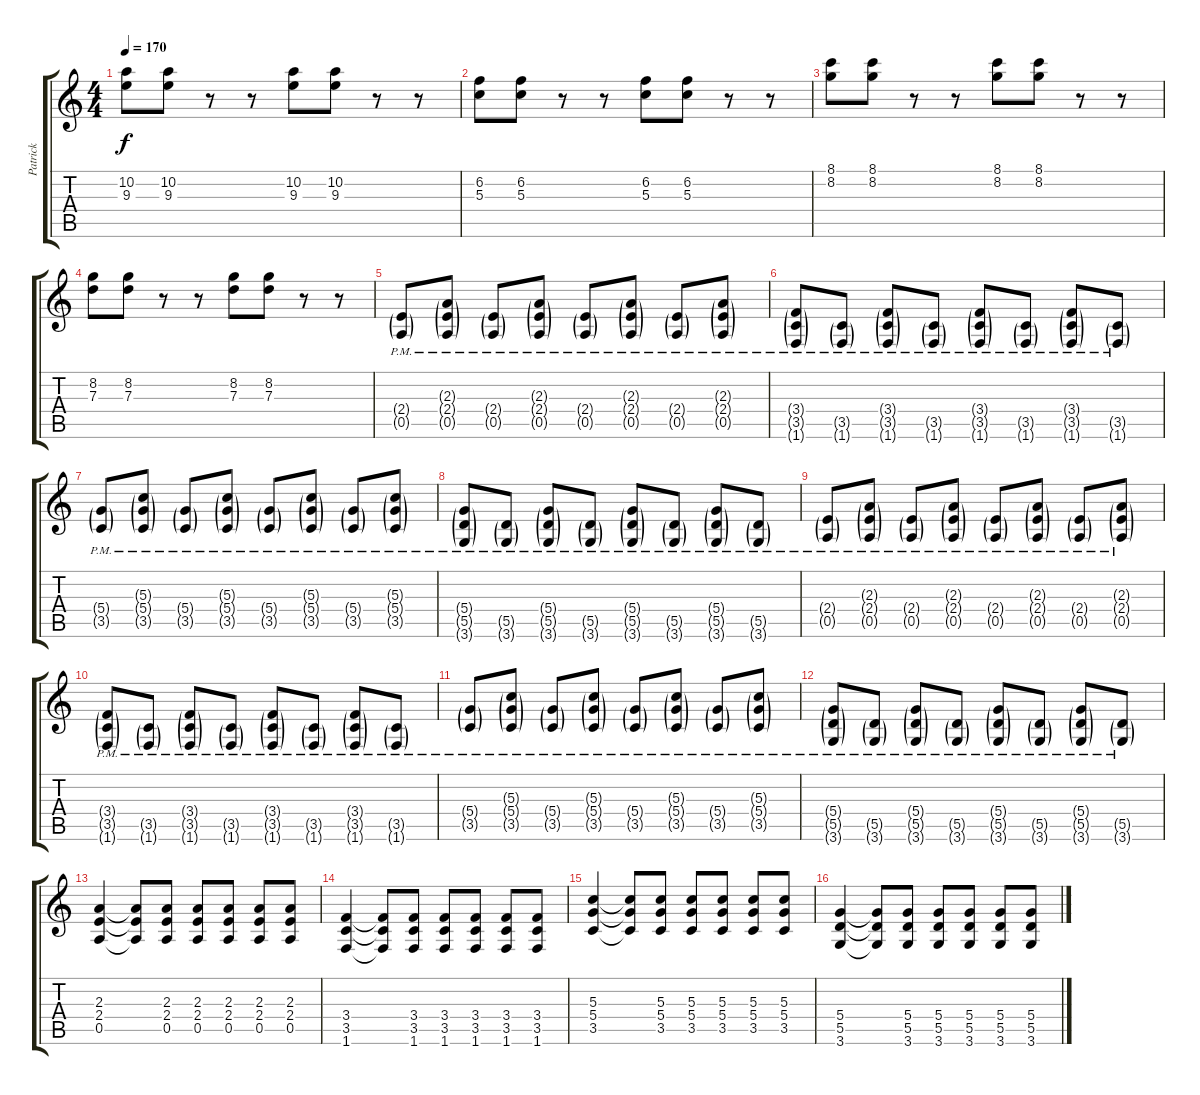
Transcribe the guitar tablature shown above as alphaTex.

\track ("Patrick" "Patrick") {instrument distortionguitar}
\staff {score tabs}
\tuning (E4 B3 G3 D3 A2 E2) {hide}
\ts (4 4)
\tempo 170
\clef g2
\ks c
(10.2 9.3).8{dy f} (10.2 9.3).8 r.8 r.8 (10.2 9.3).8 (10.2 9.3).8 r.8 r.8 |
(6.2 5.3).8 (6.2 5.3).8 r.8 r.8 (6.2 5.3).8 (6.2 5.3).8 r.8 r.8 |
(8.1 8.2).8 (8.1 8.2).8 r.8 r.8 (8.1 8.2).8 (8.1 8.2).8 r.8 r.8 |
(8.2 7.3).8 (8.2 7.3).8 r.8 r.8 (8.2 7.3).8 (8.2 7.3).8 r.8 r.8 |
(2.4{g pm} 0.5{g pm}).8 (2.3{g pm} 2.4{g pm} 0.5{g pm}).8 (2.4{g pm} 0.5{g pm}).8 (2.3{g pm} 2.4{g pm} 0.5{g pm}).8 (2.4{g pm} 0.5{g pm}).8 (2.3{g pm} 2.4{g pm} 0.5{g pm}).8 (2.4{g pm} 0.5{g pm}).8 (2.3{g pm} 2.4{g pm} 0.5{g pm}).8 |
(3.4{g pm} 3.5{g pm} 1.6{g pm}).8 (3.5{g pm} 1.6{g pm}).8 (3.4{g pm} 3.5{g pm} 1.6{g pm}).8 (3.5{g pm} 1.6{g pm}).8 (3.4{g pm} 3.5{g pm} 1.6{g pm}).8 (3.5{g pm} 1.6{g pm}).8 (3.4{g pm} 3.5{g pm} 1.6{g pm}).8 (3.5{g pm} 1.6{g pm}).8 |
(5.4{g pm} 3.5{g pm}).8 (5.3{g pm} 5.4{g pm} 3.5{g pm}).8 (5.4{g pm} 3.5{g pm}).8 (5.3{g pm} 5.4{g pm} 3.5{g pm}).8 (5.4{g pm} 3.5{g pm}).8 (5.3{g pm} 5.4{g pm} 3.5{g pm}).8 (5.4{g pm} 3.5{g pm}).8 (5.3{g pm} 5.4{g pm} 3.5{g pm}).8 |
(5.4{g pm} 5.5{g pm} 3.6{g pm}).8 (5.5{g pm} 3.6{g pm}).8 (5.4{g pm} 5.5{g pm} 3.6{g pm}).8 (5.5{g pm} 3.6{g pm}).8 (5.4{g pm} 5.5{g pm} 3.6{g pm}).8 (5.5{g pm} 3.6{g pm}).8 (5.4{g pm} 5.5{g pm} 3.6{g pm}).8 (5.5{g pm} 3.6{g pm}).8 |
(2.4{g pm} 0.5{g pm}).8 (2.3{g pm} 2.4{g pm} 0.5{g pm}).8 (2.4{g pm} 0.5{g pm}).8 (2.3{g pm} 2.4{g pm} 0.5{g pm}).8 (2.4{g pm} 0.5{g pm}).8 (2.3{g pm} 2.4{g pm} 0.5{g pm}).8 (2.4{g pm} 0.5{g pm}).8 (2.3{g pm} 2.4{g pm} 0.5{g pm}).8 |
(3.4{g pm} 3.5{g pm} 1.6{g pm}).8 (3.5{g pm} 1.6{g pm}).8 (3.4{g pm} 3.5{g pm} 1.6{g pm}).8 (3.5{g pm} 1.6{g pm}).8 (3.4{g pm} 3.5{g pm} 1.6{g pm}).8 (3.5{g pm} 1.6{g pm}).8 (3.4{g pm} 3.5{g pm} 1.6{g pm}).8 (3.5{g pm} 1.6{g pm}).8 |
(5.4{g pm} 3.5{g pm}).8 (5.3{g pm} 5.4{g pm} 3.5{g pm}).8 (5.4{g pm} 3.5{g pm}).8 (5.3{g pm} 5.4{g pm} 3.5{g pm}).8 (5.4{g pm} 3.5{g pm}).8 (5.3{g pm} 5.4{g pm} 3.5{g pm}).8 (5.4{g pm} 3.5{g pm}).8 (5.3{g pm} 5.4{g pm} 3.5{g pm}).8 |
(5.4{g pm} 5.5{g pm} 3.6{g pm}).8 (5.5{g pm} 3.6{g pm}).8 (5.4{g pm} 5.5{g pm} 3.6{g pm}).8 (5.5{g pm} 3.6{g pm}).8 (5.4{g pm} 5.5{g pm} 3.6{g pm}).8 (5.5{g pm} 3.6{g pm}).8 (5.4{g pm} 5.5{g pm} 3.6{g pm}).8 (5.5{g pm} 3.6{g pm}).8 |
(2.3 2.4 0.5).4 (2.3{t} 2.4{t} 0.5{t}).8 (2.3 2.4 0.5).8 (2.3 2.4 0.5).8 (2.3 2.4 0.5).8 (2.3 2.4 0.5).8 (2.3 2.4 0.5).8 |
(3.4 3.5 1.6).4 (3.4{t} 3.5{t} 1.6{t}).8 (3.4 3.5 1.6).8 (3.4 3.5 1.6).8 (3.4 3.5 1.6).8 (3.4 3.5 1.6).8 (3.4 3.5 1.6).8 |
(5.3 5.4 3.5).4 (5.3{t} 5.4{t} 3.5{t}).8 (5.3 5.4 3.5).8 (5.3 5.4 3.5).8 (5.3 5.4 3.5).8 (5.3 5.4 3.5).8 (5.3 5.4 3.5).8 |
(5.4 5.5 3.6).4 (5.4{t} 5.5{t} 3.6{t}).8 (5.4 5.5 3.6).8 (5.4 5.5 3.6).8 (5.4 5.5 3.6).8 (5.4 5.5 3.6).8 (5.4 5.5 3.6).8
